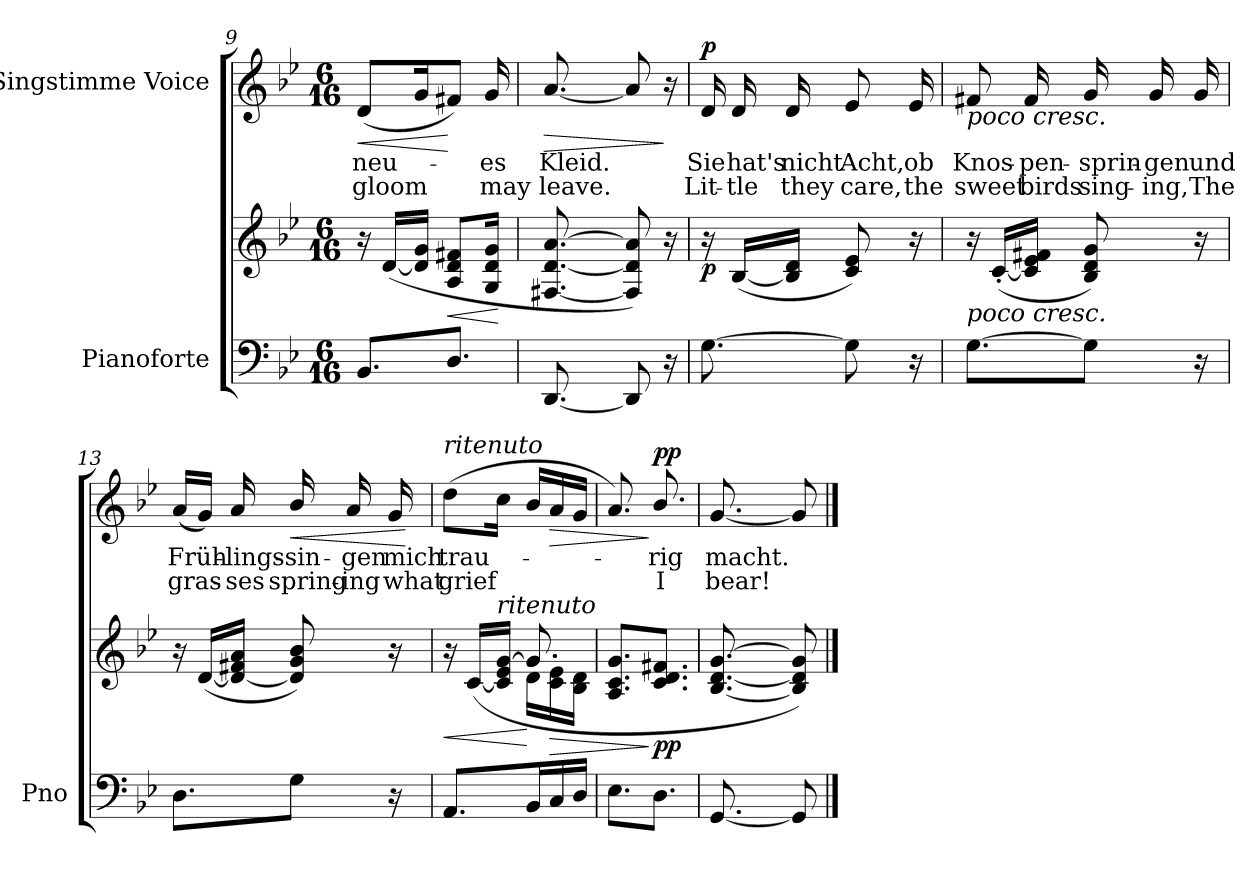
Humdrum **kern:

**kern	**kern	**dynam	**kern	**text	**text	**dynam
*part2	*part2	*part2	*part1	*part1	*part1	*part1
*staff3	*staff2	*staff2/3	*staff1	*staff1	*staff1	*staff1
*I"Pianoforte	*	*	*I"Singstimme Voice	*	*	*
*I'Pno	*	*	*	*	*	*
*clefF4	*clefG2	*	*clefG2	*	*	*
*k[b-e-]	*k[b-e-]	*	*k[b-e-]	*	*	*
*M6/16	*M6/16	*	*M6/16	*	*	*
=9	=9	=9	=9	=9	=9	=9
!	!	!	!	!	!	!LO:HP:b
8.BB-/L	16r	.	(8d/L	neu-	gloom	<
.	([16d/LL	.	.	.	.	.
.	16d/] 16g/JJ	.	16g/K	.	.	.
!	!	!LO:HP:b	!	!	!	!
8.D/J	8A/ 8d/ 8f#X/L	<	8f#X/J)	.	.	[
.	16G/ 16d/ 16g/Jk	.	16g/	-es	may	.
.	.	[	.	.	.	.
=10	=10	=10	=10	=10	=10	=10
!	!	!	!	!	!	!LO:HP:b
[8.DD/	[8.F#X/ [8.d/ [8.a/	.	[8.a/	Kleid.	leave.	>
8DD/]	8F#/] 8d/] 8a/])	.	8a/]	.	.	.
16r	16r	.	16r	.	.	]
=11	=11	=11	=11	=11	=11	=11
!	!	!LO:DY:b	!	!	!	!LO:DY:b
[8.G\	16r	p	16d/	Sie	Lit-	p
.	([16B-/LL	.	16d/	hat's	-tle	.
.	16B-/] 16d/JJ	.	16d/	nicht	they	.
8G\]	8c/ 8e-/)	.	8e-/	Acht,	care,	.
16r	16r	.	16e-/	ob	the	.
=12	=12	=12	=12	=12	=12	=12
!	!	!	!LO:TX:b:i:t=poco cresc.	!	!	!
!	!LO:TX:b:i:t=poco cresc.	!	!	!	!	!
[8.G\L	16r	.	8f#X/	Knos-	sweet	.
.	([16c'/LL	.	.	.	.	.
.	16c/] 16e-/ 16f#X/JJ	.	16f#/	-pen-	birds	.
8G\J]	8B-/ 8d/ 8g/)	.	16g/	-sprin-	sing-	.
.	.	.	16g/	-gen	-ing,	.
16r	16r	.	16g/	und	The	.
=13	=13	=13	=13	=13	=13	=13
8.D\L	16r	.	(16a/LL	Früh-	gras-	.
.	([16d/LL	.	16g/JJ)	.	.	.
.	16d/_ 16f#X/ 16a/JJ	.	16a/	-lings-	-ses	.
!	!	!	!	!	!	!LO:HP:b
8G\J	8d/] 8g/ 8b-/)	.	16b-/	-sin-	spring-	<
.	.	.	16a/	-gen	-ing	.
16r	16r	.	16g/	mich	what	.
.	.	.	.	.	.	[
=14	=14	=14	=14	=14	=14	=14
!	!	!	!LO:TX:a:i:t=ritenuto	!	!	!
!	!	!LO:HP:b	!	!	!	!
*	*^	*	*	*	*	*
8.AA/L	16r	8.ryy	<	(8dd\L	trau-	grief	.
.	([16c/LL	.	.	.	.	.	.
!	!LO:TX:i:t=ritenuto	!	!	!	!	!	!
.	16c/] 16e-/ [16g/JJ	.	.	16cc\Jk	.	.	.
16BB-/L	8.g/]	16d\LL	[	16b-/LL	.	.	.
!	!	!	!LO:HP:b	!	!	!	!LO:HP:b
16C/	.	16c\ 16e-\	>	16a/	.	.	>
16D/JJ	.	16B-\ 16d\JJ	.	16g/JJ	.	.	.
*	*v	*v	*	*	*	*	*
=15	=15	=15	=15	=15	=15	=15
8.E-\L	8.A/ 8.c/ 8.g/L	.	8.a/)	.	.	.
!	!	!LO:DY:n=1:b	!	!	!	!LO:DY:n=1:b
8.D\J	8.c/ 8.d/ 8.f#X/J	] pp	8.b-/	-rig	I	] pp
=16	=16	=16	=16	=16	=16	=16
[8.GG/	[8.B-/ [8.d/ [8.g/	.	[8.g/	macht.	bear!	.
8GG/]	8B-/] 8d/] 8g/])	.	8g/]	.	.	.
==	==	==	==	==	==	==
*-	*-	*-	*-	*-	*-	*-
